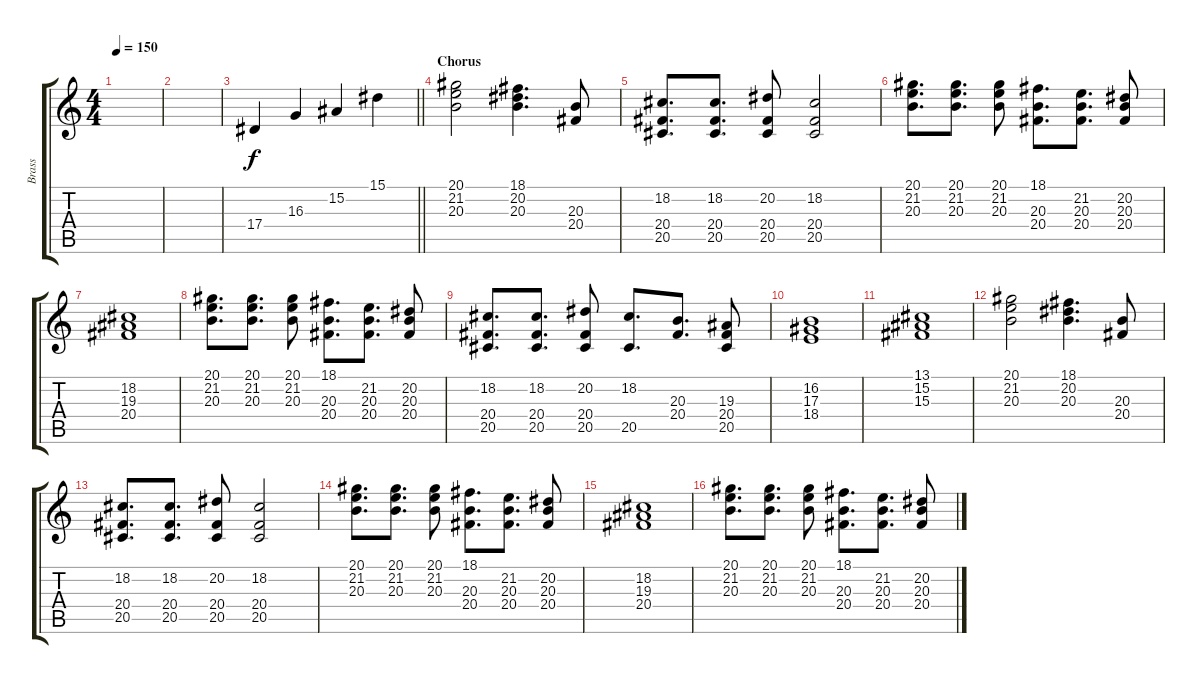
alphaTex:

\track ("Brass" "Brass") {instrument brasssection}
\staff {score tabs}
\tuning (C4 G3 Eb3 Bb2 F2 C2) {hide}
\ts (4 4)
\tempo 150
\clef g2
\ks c
|
|
\barLineRight lightlight
17.4.4 16.3.4 15.2.4 15.1.4 |
\section ("" "Chorus")
(20.1 21.2 20.3).2 (18.1 20.2 20.3).4{d} (20.3 20.4).8 |
(18.2 20.4 20.5).8{d} (18.2 20.4 20.5).8{d} (20.2 20.4 20.5).8 (18.2 20.4 20.5).2 |
(20.1 21.2 20.3).8{d} (20.1 21.2 20.3).8{d} (20.1 21.2 20.3).8 (18.1 20.3 20.4).8{d} (21.2 20.3 20.4).8{d} (20.2 20.3 20.4).8 |
(18.2 19.3 20.4).1 |
(20.1 21.2 20.3).8{d} (20.1 21.2 20.3).8{d} (20.1 21.2 20.3).8 (18.1 20.3 20.4).8{d} (21.2 20.3 20.4).8{d} (20.2 20.3 20.4).8 |
(18.2 20.4 20.5).8{d} (18.2 20.4 20.5).8{d} (20.2 20.4 20.5).8 (18.2 20.5).8{d} (20.3 20.4).8{d} (19.3 20.4 20.5).8 |
(16.2 17.3 18.4).1 |
(13.1 15.2 15.3).1 |
(20.1 21.2 20.3).2 (18.1 20.2 20.3).4{d} (20.3 20.4).8 |
(18.2 20.4 20.5).8{d} (18.2 20.4 20.5).8{d} (20.2 20.4 20.5).8 (18.2 20.4 20.5).2 |
(20.1 21.2 20.3).8{d} (20.1 21.2 20.3).8{d} (20.1 21.2 20.3).8 (18.1 20.3 20.4).8{d} (21.2 20.3 20.4).8{d} (20.2 20.3 20.4).8 |
(18.2 19.3 20.4).1 |
(20.1 21.2 20.3).8{d} (20.1 21.2 20.3).8{d} (20.1 21.2 20.3).8 (18.1 20.3 20.4).8{d} (21.2 20.3 20.4).8{d} (20.2 20.3 20.4).8
